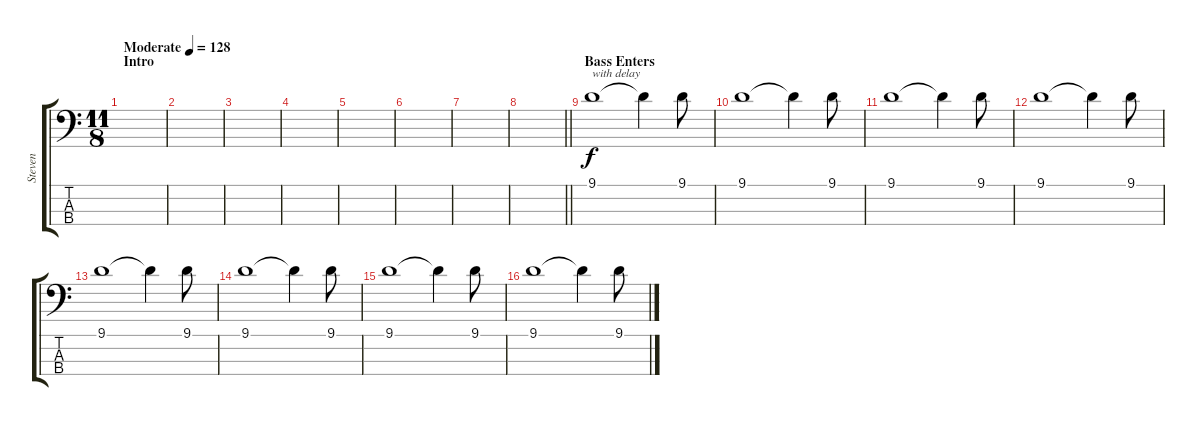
\track ("Steven" "Steven") {instrument electricbasspick}
\staff {score tabs}
\tuning (F2 C2 G1 D1) {hide}
\ts (11 8)
\section ("" "Intro")
\tempo (128 "Moderate")
\clef f4
\ks c
|
|
|
|
|
|
|
\barLineRight lightlight
|
\section ("" "Bass Enters")
9.1.1{txt "with delay"} 9.1{t}.4 9.1.8 |
9.1.1 9.1{t}.4 9.1.8 |
9.1.1 9.1{t}.4 9.1.8 |
9.1.1 9.1{t}.4 9.1.8 |
9.1.1 9.1{t}.4 9.1.8 |
9.1.1 9.1{t}.4 9.1.8 |
9.1.1 9.1{t}.4 9.1.8 |
9.1.1 9.1{t}.4 9.1.8
